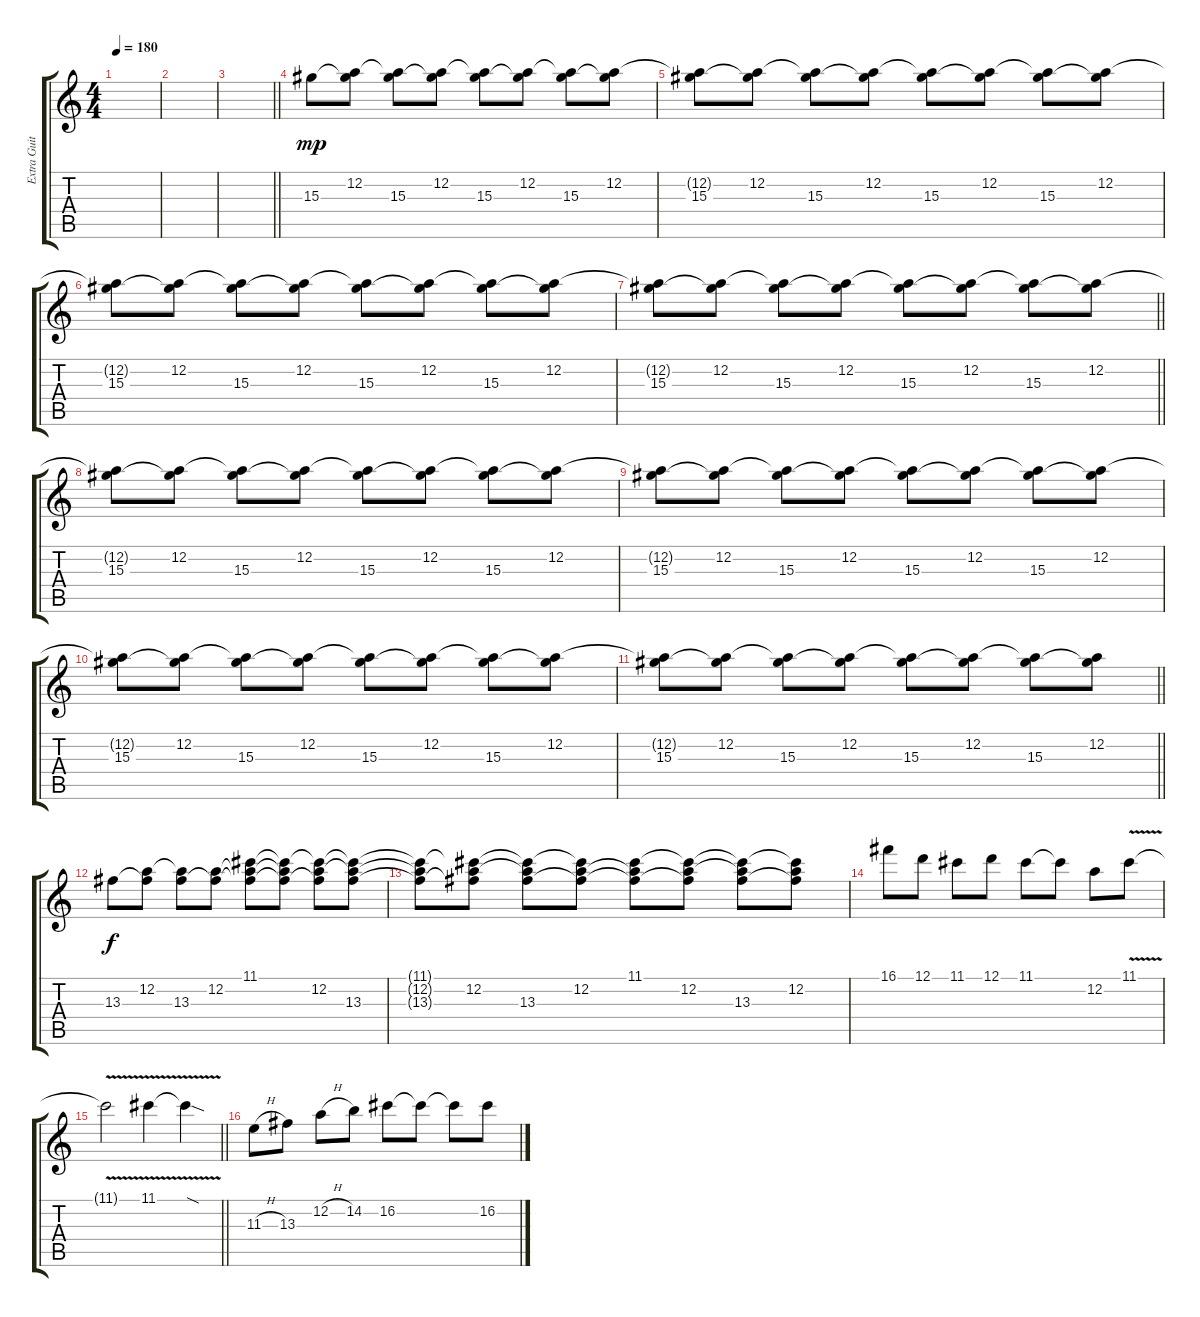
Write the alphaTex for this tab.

\track ("Extra Guitar" "Extra Guit") {instrument overdrivenguitar}
\staff {score tabs}
\tuning (D4 A3 F3 C3 G2 C2) {hide}
\ts (4 4)
\tempo 180
\clef g2
\ks c
|
|
\barLineRight lightlight
|
15.3.8{dy mp volume 15 instrument overdrivenguitar} (12.2 15.3{t}).8 (12.2{t} 15.3).8 (12.2 15.3{t}).8 (12.2{t} 15.3).8 (12.2 15.3{t}).8 (12.2{t} 15.3).8 (12.2 15.3{t}).8 |
(12.2{t} 15.3).8 (12.2 15.3{t}).8 (12.2{t} 15.3).8 (12.2 15.3{t}).8 (12.2{t} 15.3).8 (12.2 15.3{t}).8 (12.2{t} 15.3).8 (12.2 15.3{t}).8 |
(12.2{t} 15.3).8 (12.2 15.3{t}).8 (12.2{t} 15.3).8 (12.2 15.3{t}).8 (12.2{t} 15.3).8 (12.2 15.3{t}).8 (12.2{t} 15.3).8 (12.2 15.3{t}).8 |
\barLineRight lightlight
(12.2{t} 15.3).8 (12.2 15.3{t}).8 (12.2{t} 15.3).8 (12.2 15.3{t}).8 (12.2{t} 15.3).8 (12.2 15.3{t}).8 (12.2{t} 15.3).8 (12.2 15.3{t}).8 |
(12.2{t} 15.3).8 (12.2 15.3{t}).8 (12.2{t} 15.3).8 (12.2 15.3{t}).8 (12.2{t} 15.3).8 (12.2 15.3{t}).8 (12.2{t} 15.3).8 (12.2 15.3{t}).8 |
(12.2{t} 15.3).8 (12.2 15.3{t}).8 (12.2{t} 15.3).8 (12.2 15.3{t}).8 (12.2{t} 15.3).8 (12.2 15.3{t}).8 (12.2{t} 15.3).8 (12.2 15.3{t}).8 |
(12.2{t} 15.3).8 (12.2 15.3{t}).8 (12.2{t} 15.3).8 (12.2 15.3{t}).8 (12.2{t} 15.3).8 (12.2 15.3{t}).8 (12.2{t} 15.3).8 (12.2 15.3{t}).8 |
\barLineRight lightlight
(12.2{t} 15.3).8 (12.2 15.3{t}).8 (12.2{t} 15.3).8 (12.2 15.3{t}).8 (12.2{t} 15.3).8 (12.2 15.3{t}).8 (12.2{t} 15.3).8 (12.2 15.3{t}).8 |
13.3.8{dy f} (12.2 13.3{t}).8 (12.2{t} 13.3).8 (12.2 13.3{t}).8 (11.1 12.2{t} 13.3{t}).8 (11.1{t} 12.2{t} 13.3{t}).8 (11.1{t} 12.2 13.3{t}).8 (11.1{t} 12.2{t} 13.3).8 |
(11.1{t} 12.2{t} 13.3{t}).8 (11.1{t} 12.2 13.3{t}).8 (11.1{t} 12.2{t} 13.3).8 (11.1{t} 12.2 13.3{t}).8 (11.1 12.2{t} 13.3{t}).8 (11.1{t} 12.2 13.3{t}).8 (11.1{t} 12.2{t} 13.3).8 (11.1{t} 12.2 13.3{t}).8 |
16.1.8 12.1.8 11.1.8 12.1.8 11.1.8 11.1{t}.8 12.2.8 11.1{v}.8 |
\barLineRight lightlight
11.1{t}.2 11.1{v}.4 11.1{sod t}.4 |
11.3{h}.8 13.3.8 12.2{h}.8 14.2.8 16.2.8 16.2{t}.8 16.2{t}.8 16.2.8
